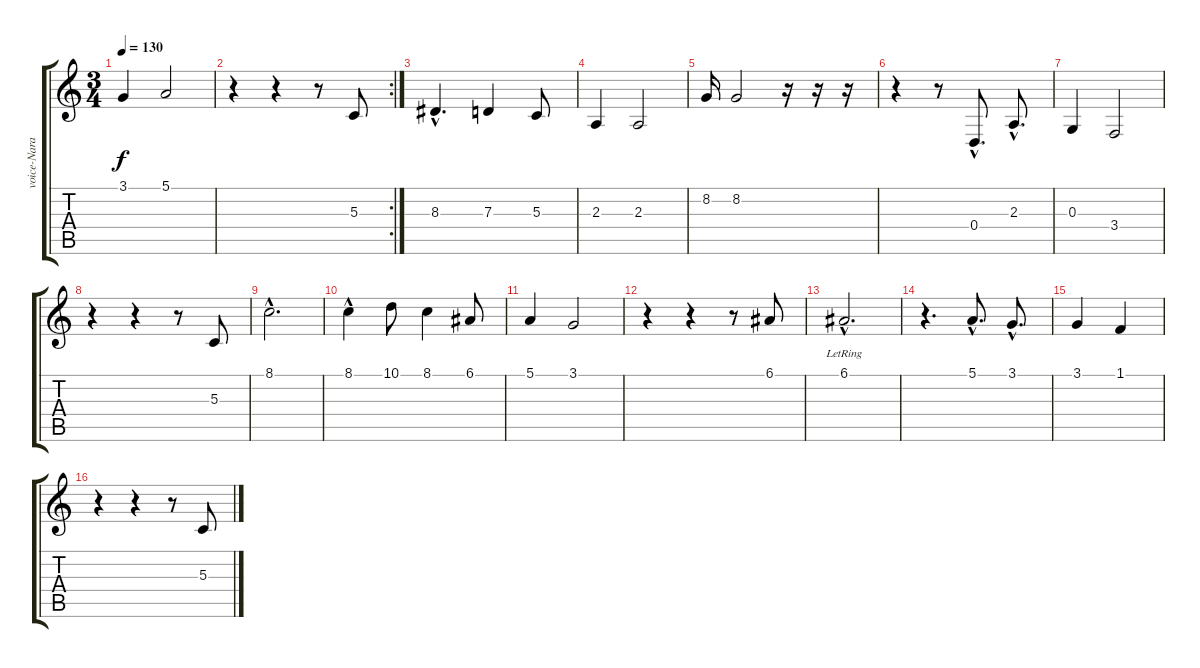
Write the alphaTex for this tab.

\track ("voice-Narayan Gopal" "voice-Nara") {instrument stringensemble1}
\staff {score tabs}
\tuning (E4 B3 G3 D3 A2 E2) {hide}
\ts (3 4)
\tempo 130
\clef g2
\ks c
3.1.4{dy f} 5.1.2 |
\rc 2
r.4 r.4 r.8 5.3.8 |
8.3{hac}.4{d} 7.3.4 5.3.8 |
2.3.4 2.3.2 |
8.2.16 8.2.2 r.16 r.16 r.16 |
r.4 r.8 0.4{hac}.8{d} 2.3{hac}.8{d} |
0.3.4 3.4.2 |
r.4 r.4 r.8 5.3.8 |
8.1{hac}.2{d} |
8.1{hac}.4 10.1.8 8.1.4 6.1.8 |
5.1.4 3.1.2 |
r.4 r.4 r.8 6.1.8 |
6.1{hac lr}.2{d} |
r.4{d} 5.1{hac}.8{d} 3.1{hac}.8{d} |
3.1.4 1.1.4 |
r.4 r.4 r.8 5.3.8
